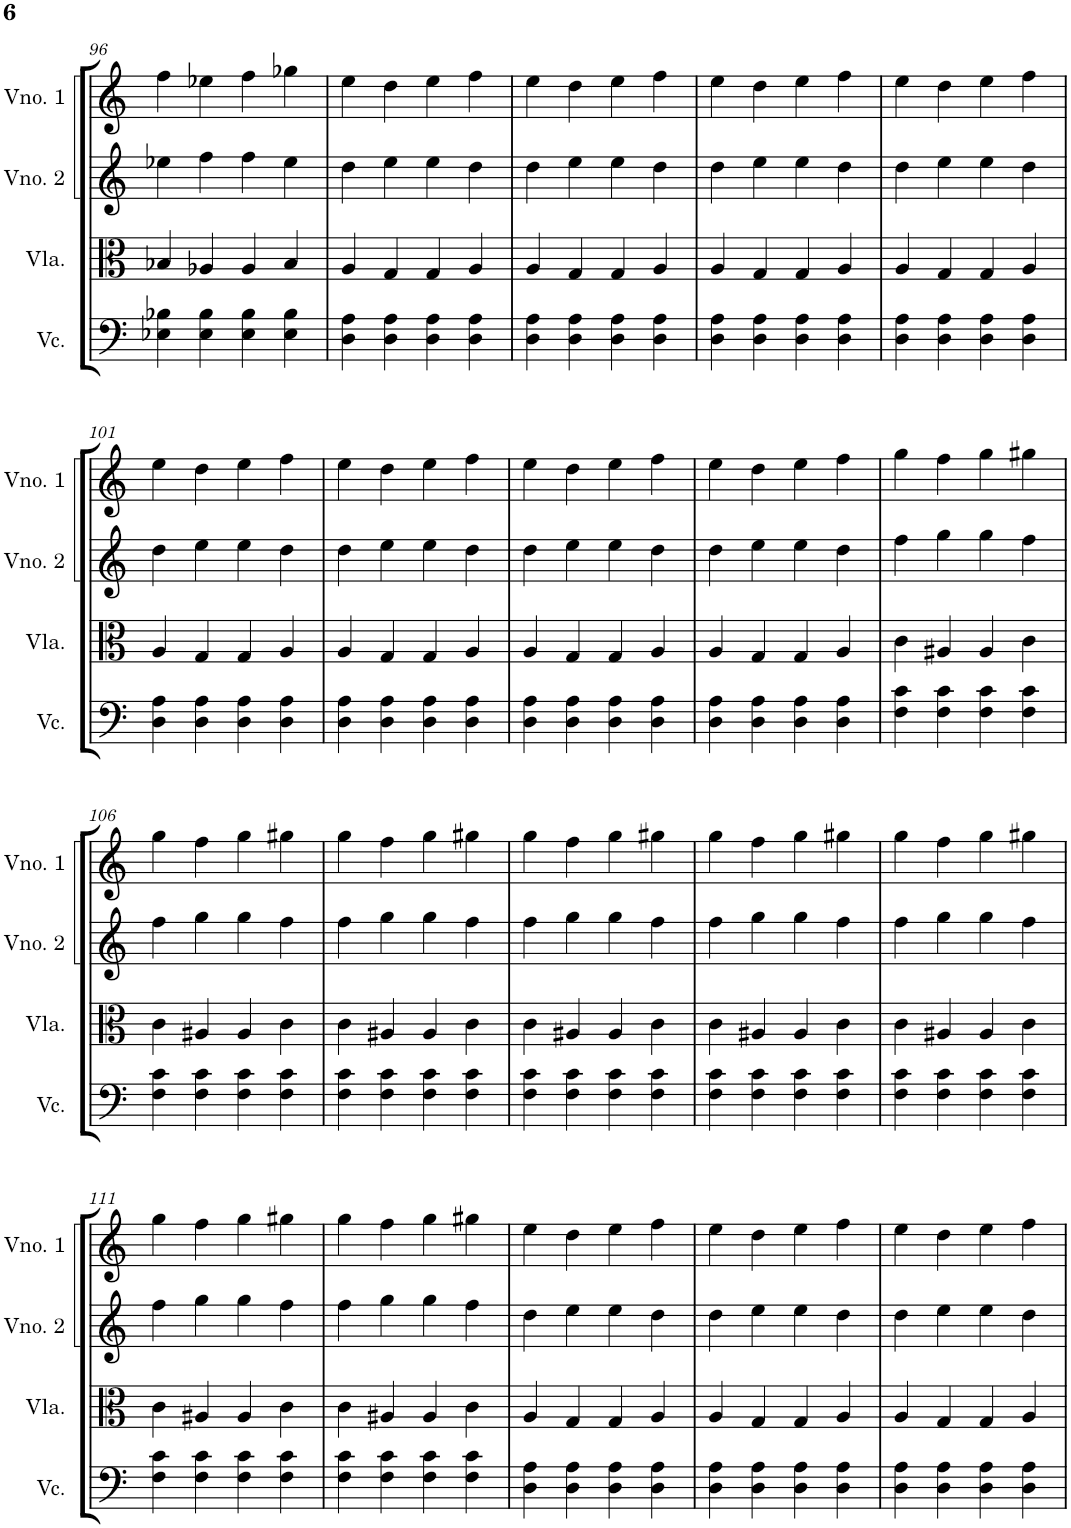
**kern	**kern	**kern	**kern
*part4	*part3	*part2	*part1
*staff4	*staff3	*staff2	*staff1
*I"Violoncelo	*I"Viola	*I"Violino 2	*I"Violino 1
*I'Vc.	*I'Vla.	*I'Vno. 2	*I'Vno. 1
!!LO:PB:g=z
*clefF4	*clefC3	*clefG2	*clefG2
*k[]	*k[]	*k[]	*k[]
*M4/4	*M4/4	*M4/4	*M4/4
=96	=96	=96	=96
4E-X\ 4B-X\	4B-X/	4ee-X\	4ff\
4E-\ 4B-\	4A-X/	4ff\	4ee-X\
4E-\ 4B-\	4A-/	4ff\	4ff\
4E-\ 4B-\	4B-/	4ee-\	4gg-X\
=97	=97	=97	=97
4D\ 4A\	4A/	4dd\	4ee\
4D\ 4A\	4G/	4ee\	4dd\
4D\ 4A\	4G/	4ee\	4ee\
4D\ 4A\	4A/	4dd\	4ff\
=98	=98	=98	=98
4D\ 4A\	4A/	4dd\	4ee\
4D\ 4A\	4G/	4ee\	4dd\
4D\ 4A\	4G/	4ee\	4ee\
4D\ 4A\	4A/	4dd\	4ff\
=99	=99	=99	=99
4D\ 4A\	4A/	4dd\	4ee\
4D\ 4A\	4G/	4ee\	4dd\
4D\ 4A\	4G/	4ee\	4ee\
4D\ 4A\	4A/	4dd\	4ff\
=100	=100	=100	=100
4D\ 4A\	4A/	4dd\	4ee\
4D\ 4A\	4G/	4ee\	4dd\
4D\ 4A\	4G/	4ee\	4ee\
4D\ 4A\	4A/	4dd\	4ff\
!!LO:LB:g=z
=101	=101	=101	=101
4D\ 4A\	4A/	4dd\	4ee\
4D\ 4A\	4G/	4ee\	4dd\
4D\ 4A\	4G/	4ee\	4ee\
4D\ 4A\	4A/	4dd\	4ff\
=102	=102	=102	=102
4D\ 4A\	4A/	4dd\	4ee\
4D\ 4A\	4G/	4ee\	4dd\
4D\ 4A\	4G/	4ee\	4ee\
4D\ 4A\	4A/	4dd\	4ff\
=103	=103	=103	=103
4D\ 4A\	4A/	4dd\	4ee\
4D\ 4A\	4G/	4ee\	4dd\
4D\ 4A\	4G/	4ee\	4ee\
4D\ 4A\	4A/	4dd\	4ff\
=104	=104	=104	=104
4D\ 4A\	4A/	4dd\	4ee\
4D\ 4A\	4G/	4ee\	4dd\
4D\ 4A\	4G/	4ee\	4ee\
4D\ 4A\	4A/	4dd\	4ff\
=105	=105	=105	=105
4F\ 4c\	4c\	4ff\	4gg\
4F\ 4c\	4A#X/	4gg\	4ff\
4F\ 4c\	4A#/	4gg\	4gg\
4F\ 4c\	4c\	4ff\	4gg#X\
!!LO:LB:g=z
=106	=106	=106	=106
4F\ 4c\	4c\	4ff\	4gg\
4F\ 4c\	4A#X/	4gg\	4ff\
4F\ 4c\	4A#/	4gg\	4gg\
4F\ 4c\	4c\	4ff\	4gg#X\
=107	=107	=107	=107
4F\ 4c\	4c\	4ff\	4gg\
4F\ 4c\	4A#X/	4gg\	4ff\
4F\ 4c\	4A#/	4gg\	4gg\
4F\ 4c\	4c\	4ff\	4gg#X\
=108	=108	=108	=108
4F\ 4c\	4c\	4ff\	4gg\
4F\ 4c\	4A#X/	4gg\	4ff\
4F\ 4c\	4A#/	4gg\	4gg\
4F\ 4c\	4c\	4ff\	4gg#X\
=109	=109	=109	=109
4F\ 4c\	4c\	4ff\	4gg\
4F\ 4c\	4A#X/	4gg\	4ff\
4F\ 4c\	4A#/	4gg\	4gg\
4F\ 4c\	4c\	4ff\	4gg#X\
=110	=110	=110	=110
4F\ 4c\	4c\	4ff\	4gg\
4F\ 4c\	4A#X/	4gg\	4ff\
4F\ 4c\	4A#/	4gg\	4gg\
4F\ 4c\	4c\	4ff\	4gg#X\
!!LO:LB:g=z
=111	=111	=111	=111
4F\ 4c\	4c\	4ff\	4gg\
4F\ 4c\	4A#X/	4gg\	4ff\
4F\ 4c\	4A#/	4gg\	4gg\
4F\ 4c\	4c\	4ff\	4gg#X\
=112	=112	=112	=112
4F\ 4c\	4c\	4ff\	4gg\
4F\ 4c\	4A#X/	4gg\	4ff\
4F\ 4c\	4A#/	4gg\	4gg\
4F\ 4c\	4c\	4ff\	4gg#X\
=113	=113	=113	=113
4D\ 4A\	4A/	4dd\	4ee\
4D\ 4A\	4G/	4ee\	4dd\
4D\ 4A\	4G/	4ee\	4ee\
4D\ 4A\	4A/	4dd\	4ff\
=114	=114	=114	=114
4D\ 4A\	4A/	4dd\	4ee\
4D\ 4A\	4G/	4ee\	4dd\
4D\ 4A\	4G/	4ee\	4ee\
4D\ 4A\	4A/	4dd\	4ff\
=115	=115	=115	=115
4D\ 4A\	4A/	4dd\	4ee\
4D\ 4A\	4G/	4ee\	4dd\
4D\ 4A\	4G/	4ee\	4ee\
4D\ 4A\	4A/	4dd\	4ff\
=	=	=	=
*-	*-	*-	*-
